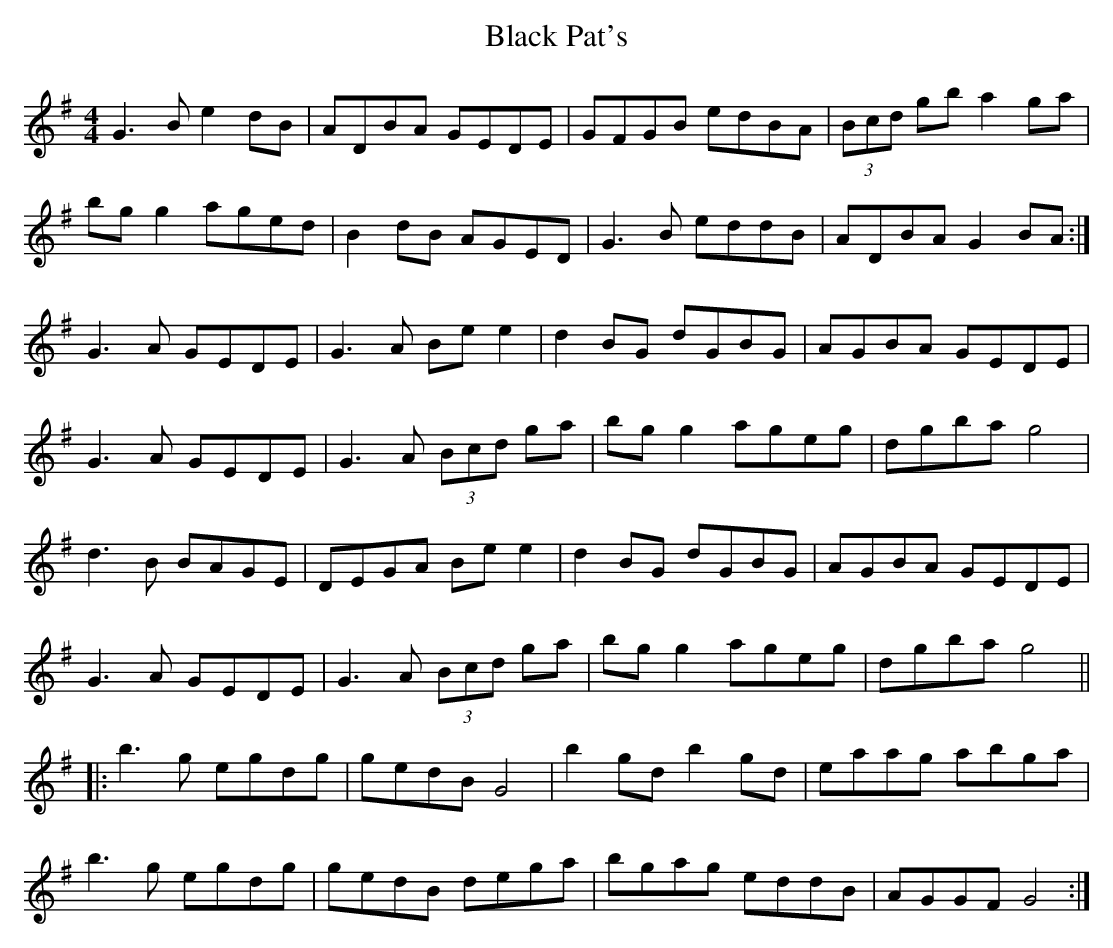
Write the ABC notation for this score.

X:1
T:Black Pat's
M:4/4
L:1/8
K:G
G3B e2dB|ADBA GEDE|GFGB edBA|(3Bcd gb a2ga|
bg g2 aged|B2dB AGED|G3B eddB|ADBA G2BA:|
G3A GEDE|G3A Be e2|d2BG dGBG|AGBA GEDE|
G3A GEDE|G3A (3Bcd ga|bg g2 ageg|dgba g4|
d3B BAGE|DEGA Be e2|d2BG dGBG|AGBA GEDE|
G3A GEDE| G3A (3Bcd ga|bg g2 ageg|dgba g4||
|: b3g egdg|gedB G4|b2gd b2gd|eaag abga|
b3g egdg|gedB dega|bgag eddB|AGGF G4:|
